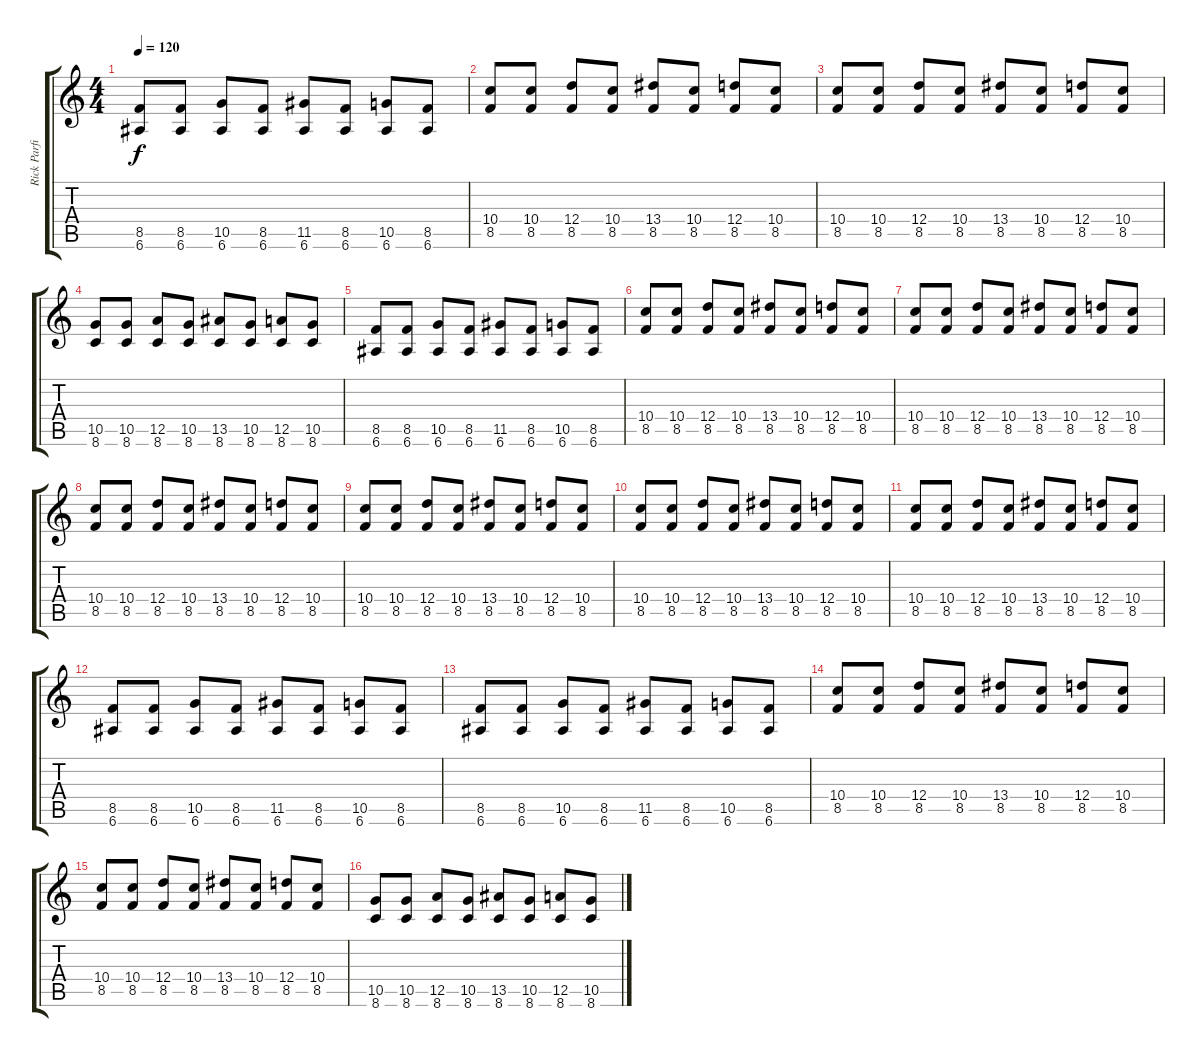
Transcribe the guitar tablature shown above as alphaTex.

\track ("Rick Parfitt" "Rick Parfi") {instrument overdrivenguitar}
\staff {score tabs}
\tuning (E4 B3 G3 D3 A2 E2) {hide}
\ts (4 4)
\tempo 120
\clef g2
\ks c
(8.5 6.6).8{dy f} (8.5 6.6).8 (10.5 6.6).8 (8.5 6.6).8 (11.5 6.6).8 (8.5 6.6).8 (10.5 6.6).8 (8.5 6.6).8 |
(10.4 8.5).8 (10.4 8.5).8 (12.4 8.5).8 (10.4 8.5).8 (13.4 8.5).8 (10.4 8.5).8 (12.4 8.5).8 (10.4 8.5).8 |
(10.4 8.5).8 (10.4 8.5).8 (12.4 8.5).8 (10.4 8.5).8 (13.4 8.5).8 (10.4 8.5).8 (12.4 8.5).8 (10.4 8.5).8 |
(10.5 8.6).8 (10.5 8.6).8 (12.5 8.6).8 (10.5 8.6).8 (13.5 8.6).8 (10.5 8.6).8 (12.5 8.6).8 (10.5 8.6).8 |
(8.5 6.6).8 (8.5 6.6).8 (10.5 6.6).8 (8.5 6.6).8 (11.5 6.6).8 (8.5 6.6).8 (10.5 6.6).8 (8.5 6.6).8 |
(10.4 8.5).8 (10.4 8.5).8 (12.4 8.5).8 (10.4 8.5).8 (13.4 8.5).8 (10.4 8.5).8 (12.4 8.5).8 (10.4 8.5).8 |
(10.4 8.5).8 (10.4 8.5).8 (12.4 8.5).8 (10.4 8.5).8 (13.4 8.5).8 (10.4 8.5).8 (12.4 8.5).8 (10.4 8.5).8 |
(10.4 8.5).8 (10.4 8.5).8 (12.4 8.5).8 (10.4 8.5).8 (13.4 8.5).8 (10.4 8.5).8 (12.4 8.5).8 (10.4 8.5).8 |
(10.4 8.5).8 (10.4 8.5).8 (12.4 8.5).8 (10.4 8.5).8 (13.4 8.5).8 (10.4 8.5).8 (12.4 8.5).8 (10.4 8.5).8 |
(10.4 8.5).8 (10.4 8.5).8 (12.4 8.5).8 (10.4 8.5).8 (13.4 8.5).8 (10.4 8.5).8 (12.4 8.5).8 (10.4 8.5).8 |
(10.4 8.5).8 (10.4 8.5).8 (12.4 8.5).8 (10.4 8.5).8 (13.4 8.5).8 (10.4 8.5).8 (12.4 8.5).8 (10.4 8.5).8 |
(8.5 6.6).8 (8.5 6.6).8 (10.5 6.6).8 (8.5 6.6).8 (11.5 6.6).8 (8.5 6.6).8 (10.5 6.6).8 (8.5 6.6).8 |
(8.5 6.6).8 (8.5 6.6).8 (10.5 6.6).8 (8.5 6.6).8 (11.5 6.6).8 (8.5 6.6).8 (10.5 6.6).8 (8.5 6.6).8 |
(10.4 8.5).8 (10.4 8.5).8 (12.4 8.5).8 (10.4 8.5).8 (13.4 8.5).8 (10.4 8.5).8 (12.4 8.5).8 (10.4 8.5).8 |
(10.4 8.5).8 (10.4 8.5).8 (12.4 8.5).8 (10.4 8.5).8 (13.4 8.5).8 (10.4 8.5).8 (12.4 8.5).8 (10.4 8.5).8 |
(10.5 8.6).8 (10.5 8.6).8 (12.5 8.6).8 (10.5 8.6).8 (13.5 8.6).8 (10.5 8.6).8 (12.5 8.6).8 (10.5 8.6).8
